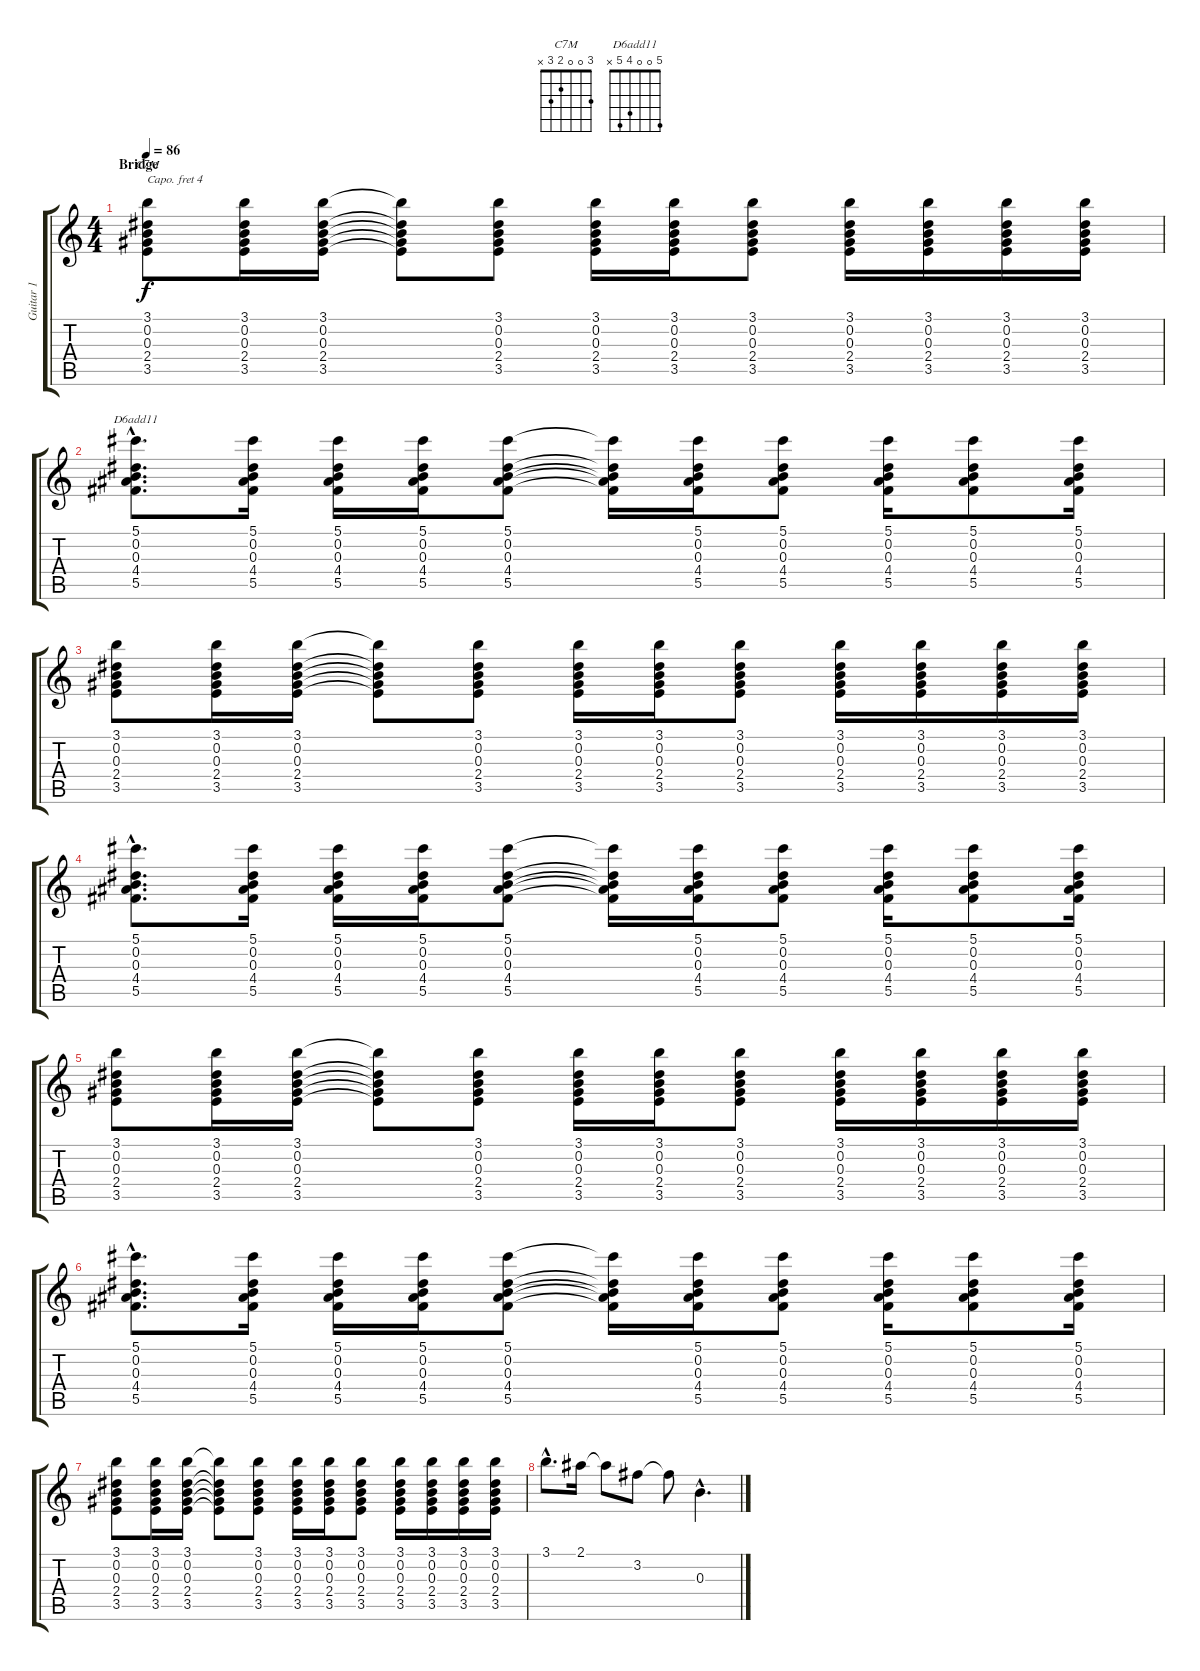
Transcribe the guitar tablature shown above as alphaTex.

\track ("Guitar 1" "Guitar 1") {instrument acousticguitarsteel}
\staff {score tabs}
\capo 4
\tuning (E4 B3 G3 D3 A2 E2) {hide}
\chord ("C7M" 3 0 0 2 3 x)
\chord ("D6add11" 5 0 0 4 5 x)
\ts (4 4)
\section ("" "Bridge")
\tempo 86
\clef g2
\ks c
(3.1 0.2 0.3 2.4 3.5).8{ch "C7M" dy f} (3.1 0.2 0.3 2.4 3.5).16 (3.1 0.2 0.3 2.4 3.5).16 (3.1{t} 0.2{t} 0.3{t} 2.4{t} 3.5{t}).8 (3.1 0.2 0.3 2.4 3.5).8 (3.1 0.2 0.3 2.4 3.5).16 (3.1 0.2 0.3 2.4 3.5).16 (3.1 0.2 0.3 2.4 3.5).8 (3.1 0.2 0.3 2.4 3.5).16 (3.1 0.2 0.3 2.4 3.5).16 (3.1 0.2 0.3 2.4 3.5).16 (3.1 0.2 0.3 2.4 3.5).16 |
(5.1{hac} 0.2{hac} 0.3{hac} 4.4{hac} 5.5{hac}).8{d ch "D6add11"} (5.1 0.2 0.3 4.4 5.5).16 (5.1 0.2 0.3 4.4 5.5).16 (5.1 0.2 0.3 4.4 5.5).16 (5.1 0.2 0.3 4.4 5.5).8 (5.1{t} 0.2{t} 0.3{t} 4.4{t} 5.5{t}).16 (5.1 0.2 0.3 4.4 5.5).16 (5.1 0.2 0.3 4.4 5.5).8 (5.1 0.2 0.3 4.4 5.5).16 (5.1 0.2 0.3 4.4 5.5).8 (5.1 0.2 0.3 4.4 5.5).16 |
(3.1 0.2 0.3 2.4 3.5).8 (3.1 0.2 0.3 2.4 3.5).16 (3.1 0.2 0.3 2.4 3.5).16 (3.1{t} 0.2{t} 0.3{t} 2.4{t} 3.5{t}).8 (3.1 0.2 0.3 2.4 3.5).8 (3.1 0.2 0.3 2.4 3.5).16 (3.1 0.2 0.3 2.4 3.5).16 (3.1 0.2 0.3 2.4 3.5).8 (3.1 0.2 0.3 2.4 3.5).16 (3.1 0.2 0.3 2.4 3.5).16 (3.1 0.2 0.3 2.4 3.5).16 (3.1 0.2 0.3 2.4 3.5).16 |
(5.1{hac} 0.2{hac} 0.3{hac} 4.4{hac} 5.5{hac}).8{d} (5.1 0.2 0.3 4.4 5.5).16 (5.1 0.2 0.3 4.4 5.5).16 (5.1 0.2 0.3 4.4 5.5).16 (5.1 0.2 0.3 4.4 5.5).8 (5.1{t} 0.2{t} 0.3{t} 4.4{t} 5.5{t}).16 (5.1 0.2 0.3 4.4 5.5).16 (5.1 0.2 0.3 4.4 5.5).8 (5.1 0.2 0.3 4.4 5.5).16 (5.1 0.2 0.3 4.4 5.5).8 (5.1 0.2 0.3 4.4 5.5).16 |
(3.1 0.2 0.3 2.4 3.5).8 (3.1 0.2 0.3 2.4 3.5).16 (3.1 0.2 0.3 2.4 3.5).16 (3.1{t} 0.2{t} 0.3{t} 2.4{t} 3.5{t}).8 (3.1 0.2 0.3 2.4 3.5).8 (3.1 0.2 0.3 2.4 3.5).16 (3.1 0.2 0.3 2.4 3.5).16 (3.1 0.2 0.3 2.4 3.5).8 (3.1 0.2 0.3 2.4 3.5).16 (3.1 0.2 0.3 2.4 3.5).16 (3.1 0.2 0.3 2.4 3.5).16 (3.1 0.2 0.3 2.4 3.5).16 |
(5.1{hac} 0.2{hac} 0.3{hac} 4.4{hac} 5.5{hac}).8{d} (5.1 0.2 0.3 4.4 5.5).16 (5.1 0.2 0.3 4.4 5.5).16 (5.1 0.2 0.3 4.4 5.5).16 (5.1 0.2 0.3 4.4 5.5).8 (5.1{t} 0.2{t} 0.3{t} 4.4{t} 5.5{t}).16 (5.1 0.2 0.3 4.4 5.5).16 (5.1 0.2 0.3 4.4 5.5).8 (5.1 0.2 0.3 4.4 5.5).16 (5.1 0.2 0.3 4.4 5.5).8 (5.1 0.2 0.3 4.4 5.5).16 |
(3.1 0.2 0.3 2.4 3.5).8 (3.1 0.2 0.3 2.4 3.5).16 (3.1 0.2 0.3 2.4 3.5).16 (3.1{t} 0.2{t} 0.3{t} 2.4{t} 3.5{t}).8 (3.1 0.2 0.3 2.4 3.5).8 (3.1 0.2 0.3 2.4 3.5).16 (3.1 0.2 0.3 2.4 3.5).16 (3.1 0.2 0.3 2.4 3.5).8 (3.1 0.2 0.3 2.4 3.5).16 (3.1 0.2 0.3 2.4 3.5).16 (3.1 0.2 0.3 2.4 3.5).16 (3.1 0.2 0.3 2.4 3.5).16 |
3.1{hac}.8{d} 2.1.16 2.1{t}.8 3.2.8 3.2{t}.8 0.3{hac}.4{d}
